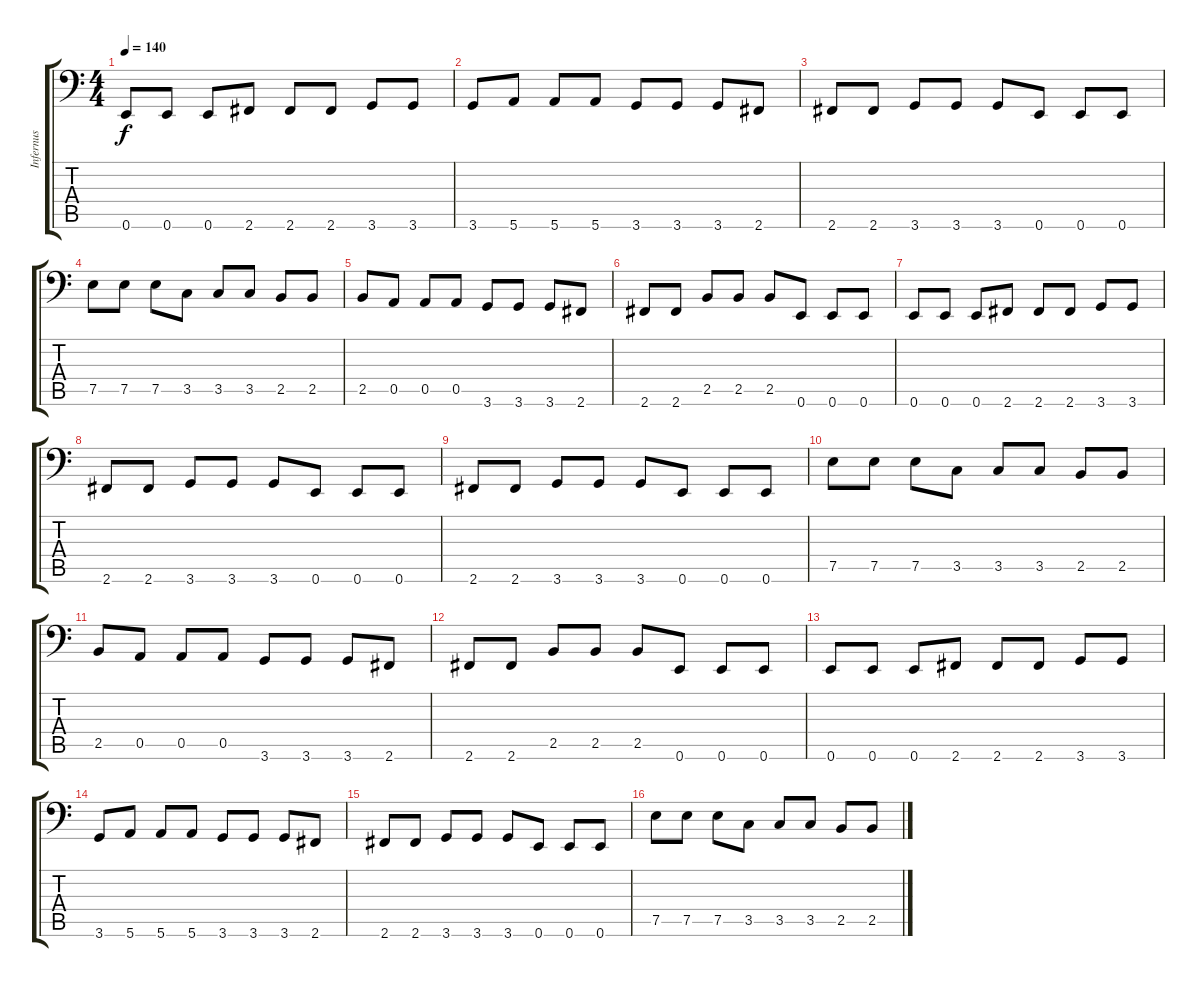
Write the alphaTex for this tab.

\track ("Infernus" "Infernus") {instrument electricbassfinger}
\staff {score tabs}
\tuning (E3 B2 G2 D2 A1 E1) {hide}
\ts (4 4)
\tempo 140
\clef f4
\ks c
0.6.8{dy f} 0.6.8 0.6.8 2.6.8 2.6.8 2.6.8 3.6.8 3.6.8 |
3.6.8 5.6.8 5.6.8 5.6.8 3.6.8 3.6.8 3.6.8 2.6.8 |
2.6.8 2.6.8 3.6.8 3.6.8 3.6.8 0.6.8 0.6.8 0.6.8 |
7.5.8 7.5.8 7.5.8 3.5.8 3.5.8 3.5.8 2.5.8 2.5.8 |
2.5.8 0.5.8 0.5.8 0.5.8 3.6.8 3.6.8 3.6.8 2.6.8 |
2.6.8 2.6.8 2.5.8 2.5.8 2.5.8 0.6.8 0.6.8 0.6.8 |
0.6.8 0.6.8 0.6.8 2.6.8 2.6.8 2.6.8 3.6.8 3.6.8 |
2.6.8 2.6.8 3.6.8 3.6.8 3.6.8 0.6.8 0.6.8 0.6.8 |
2.6.8 2.6.8 3.6.8 3.6.8 3.6.8 0.6.8 0.6.8 0.6.8 |
7.5.8 7.5.8 7.5.8 3.5.8 3.5.8 3.5.8 2.5.8 2.5.8 |
2.5.8 0.5.8 0.5.8 0.5.8 3.6.8 3.6.8 3.6.8 2.6.8 |
2.6.8 2.6.8 2.5.8 2.5.8 2.5.8 0.6.8 0.6.8 0.6.8 |
0.6.8 0.6.8 0.6.8 2.6.8 2.6.8 2.6.8 3.6.8 3.6.8 |
3.6.8 5.6.8 5.6.8 5.6.8 3.6.8 3.6.8 3.6.8 2.6.8 |
2.6.8 2.6.8 3.6.8 3.6.8 3.6.8 0.6.8 0.6.8 0.6.8 |
7.5.8 7.5.8 7.5.8 3.5.8 3.5.8 3.5.8 2.5.8 2.5.8
